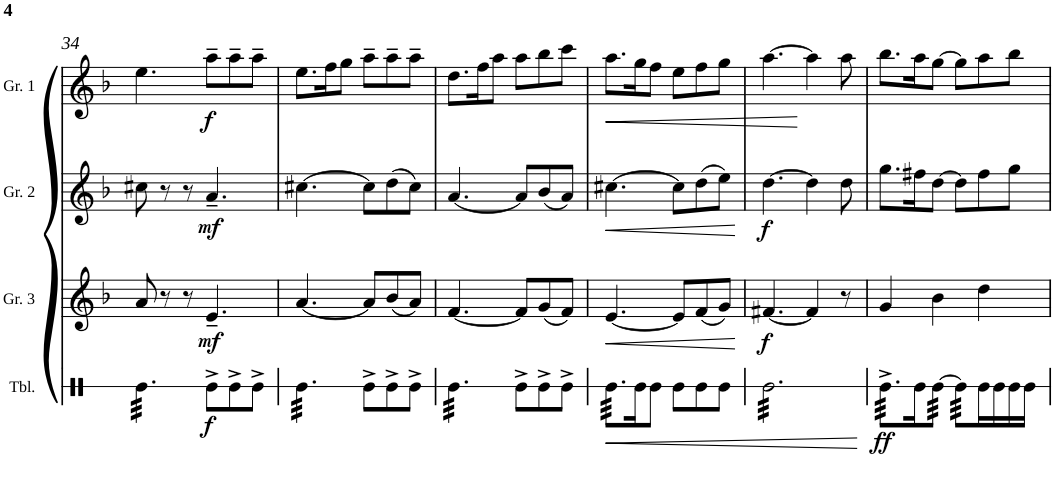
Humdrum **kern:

**kern	**dynam	**kern	**dynam	**kern	**dynam	**kern	**dynam
*part4	*part4	*part3	*part3	*part2	*part2	*part1	*part1
*staff4	*staff4	*staff3	*staff3	*staff2	*staff2	*staff1	*staff1
*I"Timbal	*	*I"Gralla 3	*	*I"Gralla 2	*	*I"Gralla 1	*
*I'Tbl.	*	*I'Gr. 3	*	*I'Gr. 2	*	*I'Gr. 1	*
!!LO:PB:g=z
*clefX	*	*clefG2	*	*clefG2	*	*clefG2	*
*k[b-]	*	*k[b-]	*	*k[b-]	*	*k[b-]	*
*d:	*	*d:	*	*d:	*	*d:	*
*M6/8	*	*M6/8	*	*M6/8	*	*M6/8	*
=34	=34	=34	=34	=34	=34	=34	=34
*tremolo	*	*	*	*	*	*	*
32Re\LLL	.	8a/	.	8cc#X\	.	4.ee\	.
32Re\	.	.	.	.	.	.	.
32Re\	.	.	.	.	.	.	.
32Re\	.	.	.	.	.	.	.
32Re\	.	8r	.	8r	.	.	.
32Re\	.	.	.	.	.	.	.
32Re\	.	.	.	.	.	.	.
32Re\	.	.	.	.	.	.	.
32Re\	.	8r	.	8r	.	.	.
32Re\	.	.	.	.	.	.	.
32Re\	.	.	.	.	.	.	.
32Re\JJJ	.	.	.	.	.	.	.
*Xtremolo	*	*	*	*	*	*	*
!	!LO:DY:b	!	!LO:DY:b	!	!LO:DY:b	!	!LO:DY:b
8Re^\L	f	4.e~/	mf	4.a~/	mf	8aa~\L	f
8Re^\	.	.	.	.	.	8aa~\	.
8Re^\J	.	.	.	.	.	8aa~\J	.
=35	=35	=35	=35	=35	=35	=35	=35
*tremolo	*	*	*	*	*	*	*
32Re\LLL	.	[4.a/	.	[4.cc#X\	.	8.ee\L	.
32Re\	.	.	.	.	.	.	.
32Re\	.	.	.	.	.	.	.
32Re\	.	.	.	.	.	.	.
32Re\	.	.	.	.	.	.	.
32Re\	.	.	.	.	.	.	.
32Re\	.	.	.	.	.	16ff\K	.
32Re\	.	.	.	.	.	.	.
32Re\	.	.	.	.	.	8gg\J	.
32Re\	.	.	.	.	.	.	.
32Re\	.	.	.	.	.	.	.
32Re\JJJ	.	.	.	.	.	.	.
*Xtremolo	*	*	*	*	*	*	*
8Re^\L	.	8a/L]	.	8cc#\L]	.	8aa~\L	.
8Re^\	.	(<8b-/	.	(>8dd\	.	8aa~\	.
8Re^\J	.	8a/J)	.	8cc#\J)	.	8aa~\J	.
=36	=36	=36	=36	=36	=36	=36	=36
*tremolo	*	*	*	*	*	*	*
32Re\LLL	.	[4.f/	.	[4.a/	.	8.dd\L	.
32Re\	.	.	.	.	.	.	.
32Re\	.	.	.	.	.	.	.
32Re\	.	.	.	.	.	.	.
32Re\	.	.	.	.	.	.	.
32Re\	.	.	.	.	.	.	.
32Re\	.	.	.	.	.	16ff\K	.
32Re\	.	.	.	.	.	.	.
32Re\	.	.	.	.	.	8aa\J	.
32Re\	.	.	.	.	.	.	.
32Re\	.	.	.	.	.	.	.
32Re\JJJ	.	.	.	.	.	.	.
*Xtremolo	*	*	*	*	*	*	*
8Re^\L	.	8f/L]	.	8a/L]	.	8aa\L	.
8Re^\	.	(<8g/	.	(<8b-/	.	8bb-\	.
8Re^\J	.	8f/J)	.	8a/J)	.	8ccc\J	.
=37	=37	=37	=37	=37	=37	=37	=37
!	!LO:HP:b	!	!LO:HP:b	!	!LO:HP:b	!	!LO:HP:b
*tremolo	*	*	*	*	*	*	*
64Re\LLLL	<	[4.e/	<	[4.cc#X\	<	8.aa\L	<
64Re\	.	.	.	.	.	.	.
64Re\	.	.	.	.	.	.	.
64Re\	.	.	.	.	.	.	.
64Re\	.	.	.	.	.	.	.
64Re\	.	.	.	.	.	.	.
64Re\	.	.	.	.	.	.	.
64Re\	.	.	.	.	.	.	.
64Re\	.	.	.	.	.	.	.
64Re\	.	.	.	.	.	.	.
64Re\	.	.	.	.	.	.	.
64Re\JJJJ	.	.	.	.	.	.	.
*Xtremolo	*	*	*	*	*	*	*
16Re\K	.	.	.	.	.	16gg\K	.
8Re\J	.	.	.	.	.	8ff\J	.
8Re\L	.	8e/L]	.	8cc#\L]	.	8ee\L	.
8Re\	.	(<8f/	.	(>8dd\	.	8ff\	.
8Re\J	.	8g/J)	.	8ee\J)	.	8gg\J	.
.	.	.	[	.	[	.	.
=38	=38	=38	=38	=38	=38	=38	=38
!	!	!	!LO:DY:b	!	!LO:DY:b	!	!
*tremolo	*	*	*	*	*	*	*
32Re\LLL	.	[4.f#X/	f	[4.dd\	f	[4.aa\	.
32Re\	.	.	.	.	.	.	.
32Re\	.	.	.	.	.	.	.
32Re\	.	.	.	.	.	.	.
32Re\	.	.	.	.	.	.	.
32Re\	.	.	.	.	.	.	.
32Re\	.	.	.	.	.	.	.
32Re\	.	.	.	.	.	.	.
32Re\	.	.	.	.	.	.	.
32Re\	.	.	.	.	.	.	.
32Re\	.	.	.	.	.	.	.
32Re\	.	.	.	.	.	.	.
32Re\	.	4f#/]	.	4dd\]	.	4aa\]	[
32Re\	.	.	.	.	.	.	.
32Re\	.	.	.	.	.	.	.
32Re\	.	.	.	.	.	.	.
32Re\	.	.	.	.	.	.	.
32Re\	.	.	.	.	.	.	.
32Re\	.	.	.	.	.	.	.
32Re\	.	.	.	.	.	.	.
32Re\	.	8r	.	8dd\	.	8aa\	.
32Re\	.	.	.	.	.	.	.
32Re\	.	.	.	.	.	.	.
32Re\JJJ	.	.	.	.	.	.	.
.	[	.	.	.	.	.	.
=39	=39	=39	=39	=39	=39	=39	=39
!	!LO:DY:b	!	!	!	!	!	!
64Re^\LLLL	ff	4g/	.	8.gg\L	.	8.bb-\L	.
64Re^\	.	.	.	.	.	.	.
64Re^\	.	.	.	.	.	.	.
64Re^\	.	.	.	.	.	.	.
64Re^\	.	.	.	.	.	.	.
64Re^\	.	.	.	.	.	.	.
64Re^\	.	.	.	.	.	.	.
64Re^\	.	.	.	.	.	.	.
64Re^\	.	.	.	.	.	.	.
64Re^\	.	.	.	.	.	.	.
64Re^\	.	.	.	.	.	.	.
64Re^\JJJJ	.	.	.	.	.	.	.
*Xtremolo	*	*	*	*	*	*	*
16Re\K	.	.	.	16ff#X\K	.	16aa\K	.
*tremolo	*	*	*	*	*	*	*
[64Re\	.	4b-\	.	[8dd\J	.	[8gg\J	.
64Re\	.	.	.	.	.	.	.
64Re\	.	.	.	.	.	.	.
64Re\	.	.	.	.	.	.	.
64Re\	.	.	.	.	.	.	.
64Re\	.	.	.	.	.	.	.
64Re\	.	.	.	.	.	.	.
64Re\JJJJ	.	.	.	.	.	.	.
64Re\]LLLL	.	.	.	8dd\L]	.	8gg\L]	.
64Re\	.	.	.	.	.	.	.
64Re\	.	.	.	.	.	.	.
64Re\	.	.	.	.	.	.	.
64Re\	.	.	.	.	.	.	.
64Re\	.	.	.	.	.	.	.
64Re\	.	.	.	.	.	.	.
64Re\	.	.	.	.	.	.	.
*Xtremolo	*	*	*	*	*	*	*
16Re\L	.	4dd\	.	8ff#\	.	8aa\	.
16Re\	.	.	.	.	.	.	.
16Re\	.	.	.	8gg\J	.	8bb-\J	.
16Re\JJ	.	.	.	.	.	.	.
=	=	=	=	=	=	=	=
*-	*-	*-	*-	*-	*-	*-	*-
